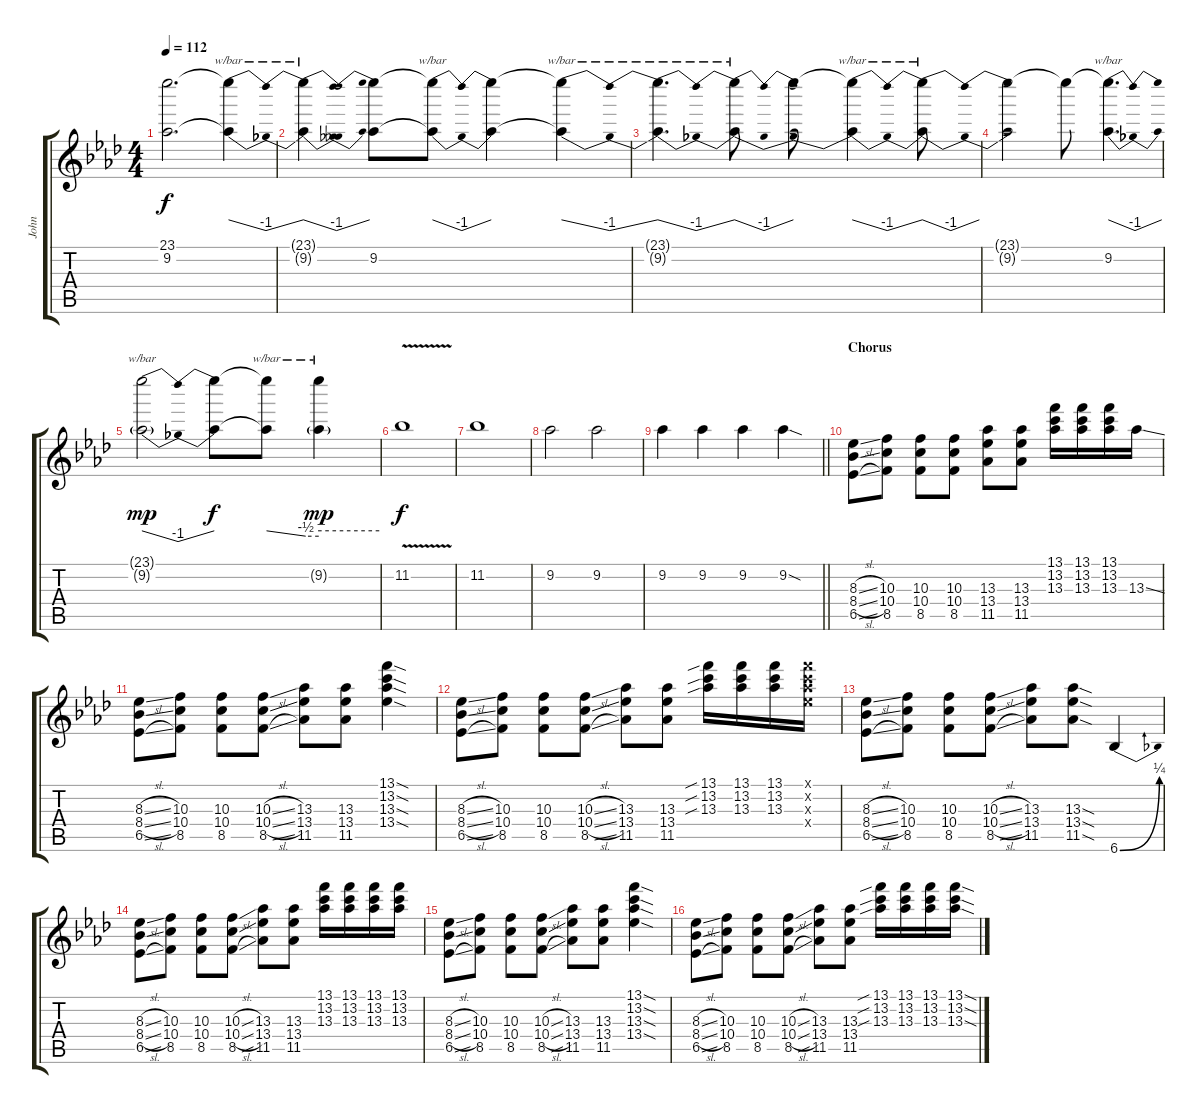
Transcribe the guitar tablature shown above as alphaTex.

\track ("John" "John") {instrument distortionguitar}
\staff {score tabs}
\tuning (E4 B3 G3 D3 A2 E2) {hide}
\ts (4 4)
\tempo 112
\clef g2
\ks ab
(23.1{t} 9.2).2{d dy f} (23.1{t} 9.2{t}).4{tbe (dip default 0 0 30 -4 60 0)} |
(23.1{t} 9.2{t}).4{tbe (dip default 0 0 30 -4 60 0)} (23.1{t} 9.2).8 (23.1{t} 9.2{t}).8{tbe (dip default 0 0 30 -4 60 0)} (23.1{t} 9.2{t}).4 (23.1{t} 9.2{t}).4{tbe (dip default 0 0 30 -4 60 0)} |
(23.1{t} 9.2{t}).4{d tbe (dip default 0 0 30 -4 60 0)} (23.1{t} 9.2{t}).8{tbe (dip default 0 0 30 -4 60 0)} 23.1{t}.8 (23.1{t} 9.2{t}).4{tbe (dip default 0 0 30 -4 60 0)} (23.1{t} 9.2{t}).8{tbe (dip default 0 0 30 -4 60 0)} |
(23.1{t} 9.2{t}).2 23.1{t}.8 (23.1{t} 9.2).4{d tbe (dip default 0 0 30 -4 60 0)} |
(23.1{t} 9.2{g}).2{tbe (dip default 0 0 30 -4 60 0) dy mp} (23.1{t} 9.2{t}).8{dy f} (23.1{t} 9.2{t}).8{tbe (custom default 0 0 45 -2 60 -2)} (23.1{t} 9.2{g}).4{tbe (hold default 0 0 60 0) dy mp} |
11.2{v}.1{dy f} |
11.2.1 |
9.2.2 9.2.2 |
\barLineRight lightlight
9.2.4 9.2.4 9.2.4 9.2{sod}.4 |
\section ("" "Chorus")
(8.3{sl} 8.4{sl} 6.5{sl}).8 (10.3 10.4 8.5).8 (10.3 10.4 8.5).8 (10.3 10.4 8.5).8 (13.3 13.4 11.5).8 (13.3 13.4 11.5).8 (13.1 13.2 13.3).16 (13.1 13.2 13.3).16 (13.1 13.2 13.3).16 13.3{ss}.16 |
(8.3{sl} 8.4{sl} 6.5{sl}).8 (10.3 10.4 8.5).8 (10.3 10.4 8.5).8 (10.3{sl} 10.4{sl} 8.5{sl}).8 (13.3 13.4 11.5).8 (13.3 13.4 11.5).8 (13.1{sod} 13.2{sod} 13.3{sod} 13.4{sod}).4 |
(8.3{sl} 8.4{sl} 6.5{sl}).8 (10.3 10.4 8.5).8 (10.3 10.4 8.5).8 (10.3{sl} 10.4{sl} 8.5{sl}).8 (13.3 13.4 11.5).8 (13.3 13.4 11.5).8 (13.1{sib} 13.2{sib} 13.3{sib}).16 (13.1 13.2 13.3).16 (13.1 13.2 13.3).16 (13.1{x} 13.2{x} 13.3{x} 13.4{x}).16 |
(8.3{sl} 8.4{sl} 6.5{sl}).8 (10.3 10.4 8.5).8 (10.3 10.4 8.5).8 (10.3{sl} 10.4{sl} 8.5{sl}).8 (13.3 13.4 11.5).8 (13.3{sod} 13.4{sod} 11.5{sod}).8 6.6{be (bend 0 0 60 1)}.4 |
(8.3{sl} 8.4{sl} 6.5{sl}).8 (10.3 10.4 8.5).8 (10.3 10.4 8.5).8 (10.3{sl} 10.4{sl} 8.5{sl}).8 (13.3 13.4 11.5).8 (13.3 13.4 11.5).8 (13.1 13.2 13.3).16 (13.1 13.2 13.3).16 (13.1 13.2 13.3).16 (13.1 13.2 13.3).16 |
(8.3{sl} 8.4{sl} 6.5{sl}).8 (10.3 10.4 8.5).8 (10.3 10.4 8.5).8 (10.3{sl} 10.4{sl} 8.5{sl}).8 (13.3 13.4 11.5).8 (13.3 13.4 11.5).8 (13.1{sod} 13.2{sod} 13.3{sod} 13.4{sod}).4 |
(8.3{sl} 8.4{sl} 6.5{sl}).8 (10.3 10.4 8.5).8 (10.3 10.4 8.5).8 (10.3{sl} 10.4{sl} 8.5{sl}).8 (13.3 13.4 11.5).8 (13.3 13.4 11.5).8 (13.1{sib} 13.2{sib} 13.3{sib}).16 (13.1 13.2 13.3).16 (13.1 13.2 13.3).16 (13.1{sod} 13.2{sod} 13.3{sod}).16
